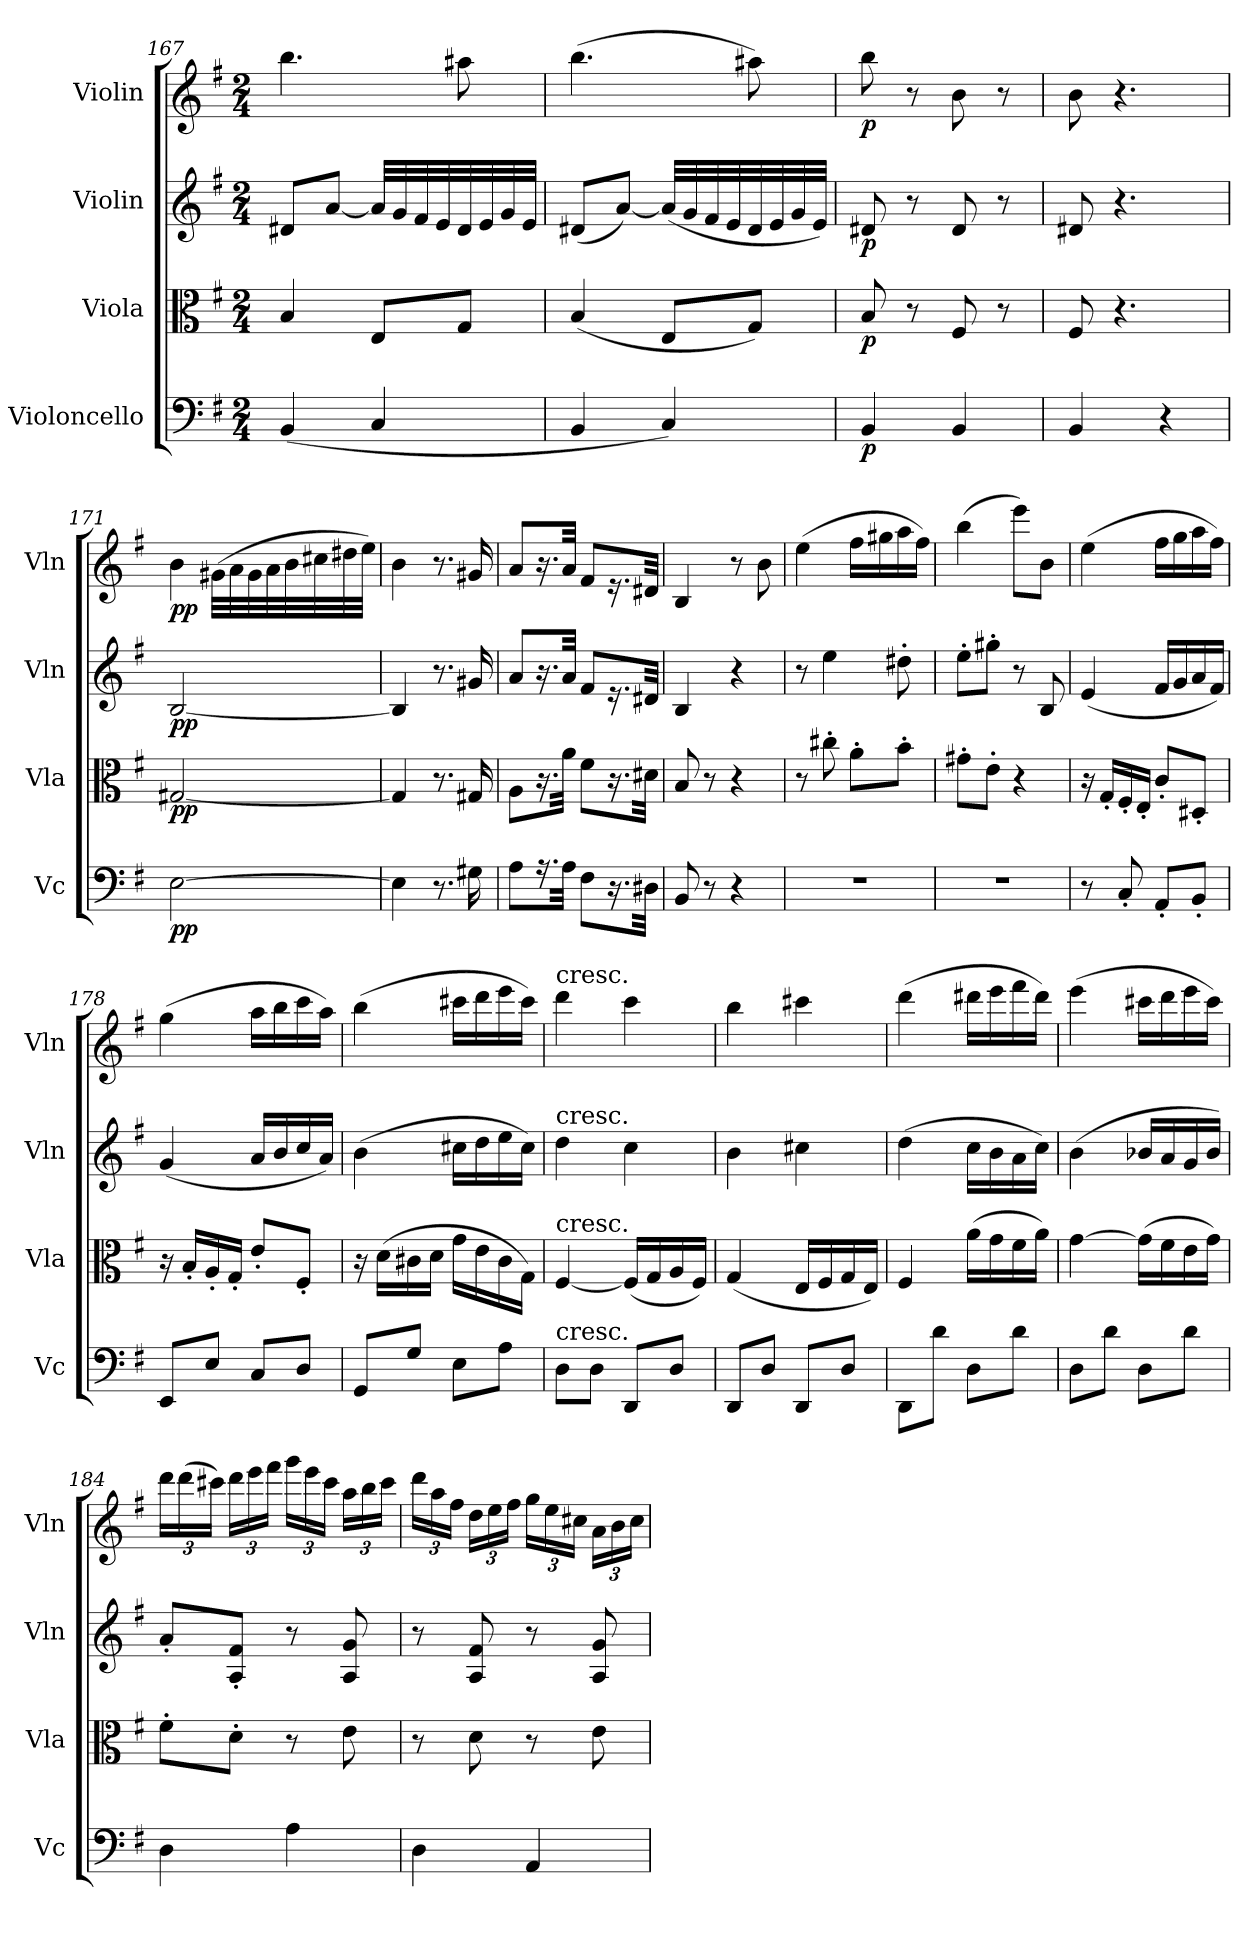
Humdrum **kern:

**kern	**dynam	**kern	**dynam	**kern	**dynam	**kern	**dynam
*part4	*part4	*part3	*part3	*part2	*part2	*part1	*part1
*staff4	*staff4	*staff3	*staff3	*staff2	*staff2	*staff1	*staff1
*I"Violoncello	*	*I"Viola	*	*I"Violin	*	*I"Violin	*
*I'Vc	*	*I'Vla	*	*I'Vln	*	*I'Vln	*
*clefF4	*	*clefC3	*	*clefG2	*	*clefG2	*
*k[f#]	*	*k[f#]	*	*k[f#]	*	*k[f#]	*
*G:	*	*G:	*	*G:	*	*G:	*
*M2/4	*	*M2/4	*	*M2/4	*	*M2/4	*
=167	=167	=167	=167	=167	=167	=167	=167
(4BB/	.	4B/	.	8d#X/L	.	4.bb\	.
.	.	.	.	[8a/J	.	.	.
4C/	.	8E/L	.	32a/LLL]	.	.	.
.	.	.	.	32g/	.	.	.
.	.	.	.	32f#/	.	.	.
.	.	.	.	32e/	.	.	.
.	.	8G/J	.	32d#/	.	8aa#X\	.
.	.	.	.	32e/	.	.	.
.	.	.	.	32g/	.	.	.
.	.	.	.	32e/JJJ	.	.	.
=168	=168	=168	=168	=168	=168	=168	=168
4BB/	.	(4B/	.	(8d#X/L	.	(4.bb\	.
.	.	.	.	[8a/J)	.	.	.
4C/)	.	8E/L	.	(32a/LLL]	.	.	.
.	.	.	.	32g/	.	.	.
.	.	.	.	32f#/	.	.	.
.	.	.	.	32e/	.	.	.
.	.	8G/J)	.	32d#/	.	8aa#X\)	.
.	.	.	.	32e/	.	.	.
.	.	.	.	32g/	.	.	.
.	.	.	.	32e/JJJ)	.	.	.
=169	=169	=169	=169	=169	=169	=169	=169
4BB/	p	8B/	p	8d#X/	p	8bb\	p
.	.	8r	.	8r	.	8r	.
4BB/	.	8F#/	.	8d#/	.	8b\	.
.	.	8r	.	8r	.	8r	.
=170	=170	=170	=170	=170	=170	=170	=170
4BB/	.	8F#/	.	8d#X/	.	8b\	.
.	.	4.r	.	4.r	.	4.r	.
4r	.	.	.	.	.	.	.
=171	=171	=171	=171	=171	=171	=171	=171
[2E\	pp	[2G#X/	pp	[2B/	pp	4b\	pp
.	.	.	.	.	.	(32g#X\LLL	.
.	.	.	.	.	.	32a\	.
.	.	.	.	.	.	32g#\	.
.	.	.	.	.	.	32a\	.
.	.	.	.	.	.	32b\	.
.	.	.	.	.	.	32cc#X\	.
.	.	.	.	.	.	32dd#X\	.
.	.	.	.	.	.	32ee\JJJ)	.
=172	=172	=172	=172	=172	=172	=172	=172
4E\]	.	4G#/]	.	4B/]	.	4b\	.
8.r	.	8.r	.	8.r	.	8.r	.
16G#X\	.	16G#X/	.	16g#X/	.	16g#X/	.
=173	=173	=173	=173	=173	=173	=173	=173
8A\L	.	8A\L	.	8a/L	.	8a/L	.
16.r	.	16.r	.	16.r	.	16.r	.
32A\Jkk	.	32a\Jkk	.	32a/Jkk	.	32a/Jkk	.
8F#\L	.	8f#\L	.	8f#/L	.	8f#/L	.
16.r	.	16.r	.	16.r	.	16.r	.
32D#X\Jkk	.	32d#X\Jkk	.	32d#X/Jkk	.	32d#X/Jkk	.
=174	=174	=174	=174	=174	=174	=174	=174
8BB/	.	8B/	.	4B/	.	4B/	.
8r	.	8r	.	.	.	.	.
4r	.	4r	.	4r	.	8r	.
.	.	.	.	.	.	8b\	.
=175	=175	=175	=175	=175	=175	=175	=175
2r	.	8r	.	8r	.	(4ee\	.
.	.	8cc#X'\	.	4ee\	.	.	.
.	.	8a'\L	.	.	.	16ff#\LL	.
.	.	.	.	.	.	16gg#X\	.
.	.	8b'\J	.	8dd#X'\	.	16aa\	.
.	.	.	.	.	.	16ff#\JJ)	.
=176	=176	=176	=176	=176	=176	=176	=176
2r	.	8g#X'\L	.	8ee'\L	.	(4bb\	.
.	.	8e'\J	.	8gg#X'\J	.	.	.
.	.	4r	.	8r	.	8eee\L)	.
.	.	.	.	8B/	.	8b\J	.
=177	=177	=177	=177	=177	=177	=177	=177
8r	.	16r	.	(4e/	.	(4ee\	.
.	.	16G'/LL	.	.	.	.	.
8C'/	.	16F#'/	.	.	.	.	.
.	.	16E'/JJ	.	.	.	.	.
8AA'/L	.	8c'/L	.	16f#/LL	.	16ff#\LL	.
.	.	.	.	16g/	.	16gg\	.
8BB'/J	.	8D#X'/J	.	16a/	.	16aa\	.
.	.	.	.	16f#/JJ)	.	16ff#\JJ)	.
=178	=178	=178	=178	=178	=178	=178	=178
8EE/L	.	16r	.	(4g/	.	(4gg\	.
.	.	16B'/LL	.	.	.	.	.
8E/J	.	16A'/	.	.	.	.	.
.	.	16G'/JJ	.	.	.	.	.
8C/L	.	8e'/L	.	16a/LL	.	16aa\LL	.
.	.	.	.	16b/	.	16bb\	.
8D/J	.	8F#'/J	.	16cc/	.	16ccc\	.
.	.	.	.	16a/JJ)	.	16aa\JJ)	.
=179	=179	=179	=179	=179	=179	=179	=179
8GG/L	.	16r	.	(4b\	.	(4bb\	.
.	.	(16d\LL	.	.	.	.	.
8G/J	.	16c#X\	.	.	.	.	.
.	.	16d\JJ	.	.	.	.	.
8E\L	.	16g\LL	.	16cc#X\LL	.	16ccc#X\LL	.
.	.	16e\	.	16dd\	.	16ddd\	.
8A\J	.	16c#\	.	16ee\	.	16eee\	.
.	.	16G\JJ)	.	16cc#\JJ)	.	16ccc#\JJ)	.
=180	=180	=180	=180	=180	=180	=180	=180
!	!	!	!	!	!	!LO:TX:t=cresc.	!
!	!	!	!	!LO:TX:t=cresc.	!	!	!
!	!	!LO:TX:t=cresc.	!	!	!	!	!
!LO:TX:t=cresc.	!	!	!	!	!	!	!
8D\L	.	[4F#/	.	4dd\	.	4ddd\	.
8D\J	.	.	.	.	.	.	.
8DD/L	.	(16F#/LL]	.	4cc\	.	4ccc\	.
.	.	16G/	.	.	.	.	.
8D/J	.	16A/	.	.	.	.	.
.	.	16F#/JJ)	.	.	.	.	.
=181	=181	=181	=181	=181	=181	=181	=181
8DD/L	.	(4G/	.	4b\	.	4bb\	.
8D/J	.	.	.	.	.	.	.
8DD/L	.	16E/LL	.	4cc#X\	.	4ccc#X\	.
.	.	16F#/	.	.	.	.	.
8D/J	.	16G/	.	.	.	.	.
.	.	16E/JJ)	.	.	.	.	.
=182	=182	=182	=182	=182	=182	=182	=182
8DD\L	.	4F#/	.	(4dd\	.	(4ddd\	.
8d\J	.	.	.	.	.	.	.
8D\L	.	(16a\LL	.	16cc\LL	.	16ddd#X\LL	.
.	.	16g\	.	16b\	.	16eee\	.
8d\J	.	16f#\	.	16a\	.	16fff#\	.
.	.	16a\JJ)	.	16cc\JJ)	.	16ddd#\JJ)	.
=183	=183	=183	=183	=183	=183	=183	=183
8D\L	.	[4g\	.	(4b\	.	(4eee\	.
8d\J	.	.	.	.	.	.	.
8D\L	.	(16g\LL]	.	16b-X/LL	.	16ccc#X\LL	.
.	.	16f#\	.	16a/	.	16ddd\	.
8d\J	.	16e\	.	16g/	.	16eee\	.
.	.	16g\JJ)	.	16b-/JJ)	.	16ccc#\JJ)	.
=184	=184	=184	=184	=184	=184	=184	=184
4D\	.	8f#'\L	.	8a'/L	.	24ddd\LL	.
.	.	.	.	.	.	(24ddd\	.
.	.	.	.	.	.	24ccc#X\JJ)	.
.	.	8d'\J	.	8A'/ 8f#'/J	.	24ddd\LL	.
.	.	.	.	.	.	24eee\	.
.	.	.	.	.	.	24fff#\JJ	.
4A\	.	8r	.	8r	.	24ggg\LL	.
.	.	.	.	.	.	24eee\	.
.	.	.	.	.	.	24ccc#\JJ	.
.	.	8e\	.	8A/ 8g/	.	24aa\LL	.
.	.	.	.	.	.	24bb\	.
.	.	.	.	.	.	24ccc#\JJ	.
=185	=185	=185	=185	=185	=185	=185	=185
4D\	.	8r	.	8r	.	24ddd\LL	.
.	.	.	.	.	.	24aa\	.
.	.	.	.	.	.	24ff#\JJ	.
.	.	8d\	.	8A/ 8f#/	.	24dd\LL	.
.	.	.	.	.	.	24ee\	.
.	.	.	.	.	.	24ff#\JJ	.
4AA/	.	8r	.	8r	.	24gg\LL	.
.	.	.	.	.	.	24ee\	.
.	.	.	.	.	.	24cc#X\JJ	.
.	.	8e\	.	8A/ 8g/	.	24a\LL	.
.	.	.	.	.	.	24b\	.
.	.	.	.	.	.	24cc#\JJ	.
=	=	=	=	=	=	=	=
*-	*-	*-	*-	*-	*-	*-	*-
